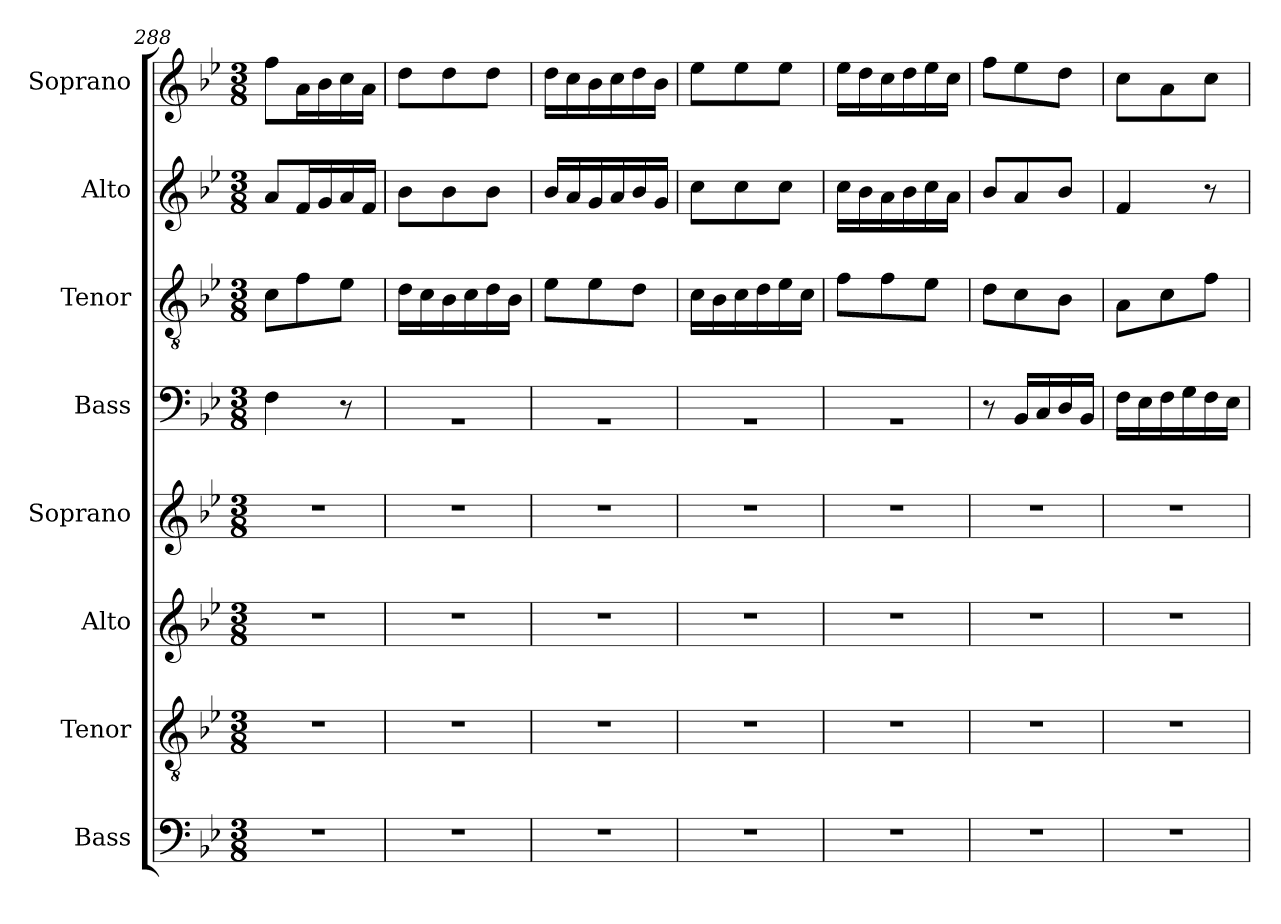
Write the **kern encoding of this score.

**kern	**kern	**kern	**kern	**kern	**kern	**kern	**kern
*part8	*part7	*part6	*part5	*part4	*part3	*part2	*part1
*staff8	*staff7	*staff6	*staff5	*staff4	*staff3	*staff2	*staff1
*I"Bass	*I"Tenor	*I"Alto	*I"Soprano	*I"Bass	*I"Tenor	*I"Alto	*I"Soprano
*clefF4	*clefGv2	*clefG2	*clefG2	*clefF4	*clefGv2	*clefG2	*clefG2
*k[b-e-]	*k[b-e-]	*k[b-e-]	*k[b-e-]	*k[b-e-]	*k[b-e-]	*k[b-e-]	*k[b-e-]
*B-:	*B-:	*B-:	*B-:	*B-:	*B-:	*B-:	*B-:
*M3/8	*M3/8	*M3/8	*M3/8	*M3/8	*M3/8	*M3/8	*M3/8
=288	=288	=288	=288	=288	=288	=288	=288
4.r	4.r	4.r	4.r	4F\	8c\L	8a/L	8ff\L
.	.	.	.	.	8f\	16f/L	16a\L
.	.	.	.	.	.	16g/	16b-\
.	.	.	.	8r	8e-\J	16a/	16cc\
.	.	.	.	.	.	16f/JJ	16a\JJ
=289	=289	=289	=289	=289	=289	=289	=289
!	!	!	!	!LO:N:vis=1	!	!	!
4.r	4.r	4.r	4.r	4.rC	16d\LL	8b-\L	8dd\L
.	.	.	.	.	16c\	.	.
.	.	.	.	.	16B-\	8b-\	8dd\
.	.	.	.	.	16c\	.	.
.	.	.	.	.	16d\	8b-\J	8dd\J
.	.	.	.	.	16B-\JJ	.	.
=290	=290	=290	=290	=290	=290	=290	=290
!	!	!	!	!LO:N:vis=1	!	!	!
4.r	4.r	4.r	4.r	4.rC	8e-\L	16b-/LL	16dd\LL
.	.	.	.	.	.	16a/	16cc\
.	.	.	.	.	8e-\	16g/	16b-\
.	.	.	.	.	.	16a/	16cc\
.	.	.	.	.	8d\J	16b-/	16dd\
.	.	.	.	.	.	16g/JJ	16b-\JJ
=291	=291	=291	=291	=291	=291	=291	=291
!	!	!	!	!LO:N:vis=1	!	!	!
4.r	4.r	4.r	4.r	4.rC	16c\LL	8cc\L	8ee-\L
.	.	.	.	.	16B-\	.	.
.	.	.	.	.	16c\	8cc\	8ee-\
.	.	.	.	.	16d\	.	.
.	.	.	.	.	16e-\	8cc\J	8ee-\J
.	.	.	.	.	16c\JJ	.	.
!!LO:LB:g=z
=292	=292	=292	=292	=292	=292	=292	=292
!	!	!	!	!LO:N:vis=1	!	!	!
4.r	4.r	4.r	4.r	4.rC	8f\L	16cc\LL	16ee-\LL
.	.	.	.	.	.	16b-\	16dd\
.	.	.	.	.	8f\	16a\	16cc\
.	.	.	.	.	.	16b-\	16dd\
.	.	.	.	.	8e-\J	16cc\	16ee-\
.	.	.	.	.	.	16a\JJ	16cc\JJ
=293	=293	=293	=293	=293	=293	=293	=293
4.r	4.r	4.r	4.r	8r	8d\L	8b-/L	8ff\L
.	.	.	.	16BB-/LL	8c\	8a/	8ee-\
.	.	.	.	16C/	.	.	.
.	.	.	.	16D/	8B-\J	8b-/J	8dd\J
.	.	.	.	16BB-/JJ	.	.	.
=294	=294	=294	=294	=294	=294	=294	=294
4.r	4.r	4.r	4.r	16F\LL	8A\L	4f/	8cc\L
.	.	.	.	16E-\	.	.	.
.	.	.	.	16F\	8c\	.	8a\
.	.	.	.	16G\	.	.	.
.	.	.	.	16F\	8f\J	8r	8cc\J
.	.	.	.	16E-\JJ	.	.	.
=	=	=	=	=	=	=	=
*-	*-	*-	*-	*-	*-	*-	*-
